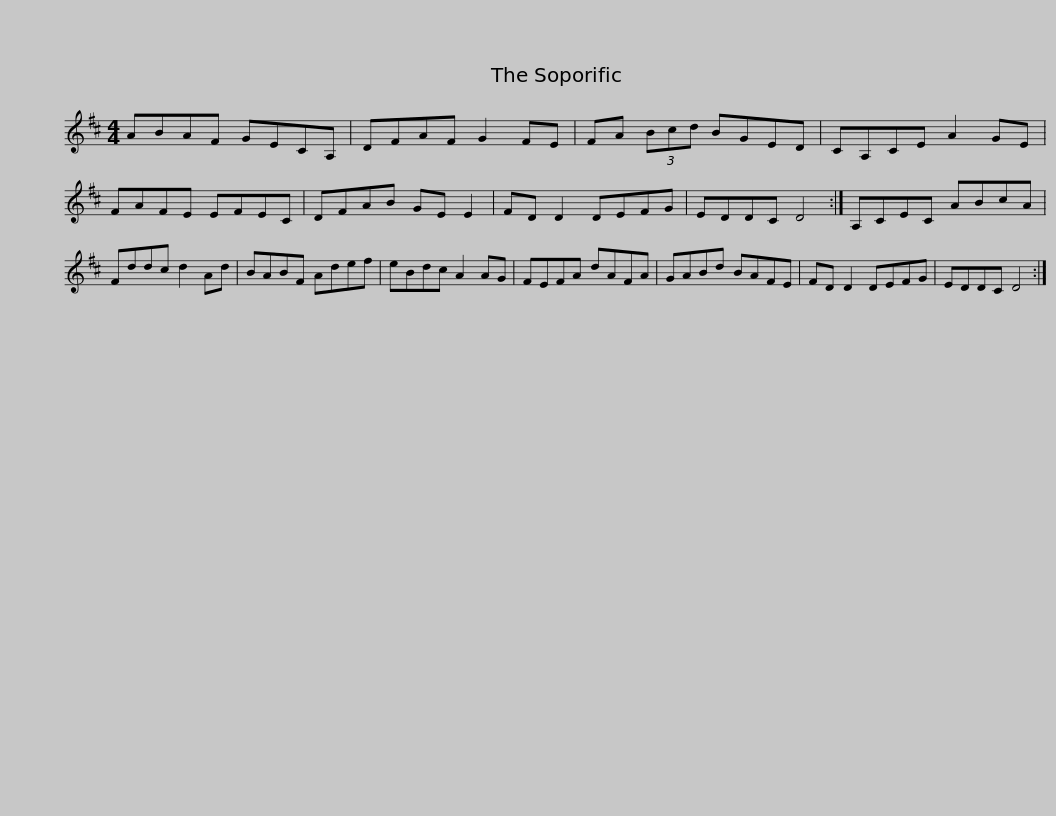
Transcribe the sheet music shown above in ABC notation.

X:1
L:1/8
M:4/4
I:linebreak $
K:D
V:1 treble
V:1
 ABAF GECA, | DFAF G2 FE | FA (3Bcd BGED | CA,CE A2 GE | FAFE EFEC |$ %5
 DFAB GE E2 | FD D2 DEFG | EDDC D4 :| A,CEC ABcA | Fddc d2 Ad | %10
 BABF Adef |$ eBdc A2 AG | FEFA dAFA | GABd BAFE | FD D2 DEFG | %15
 EDDC D4 :| %16
